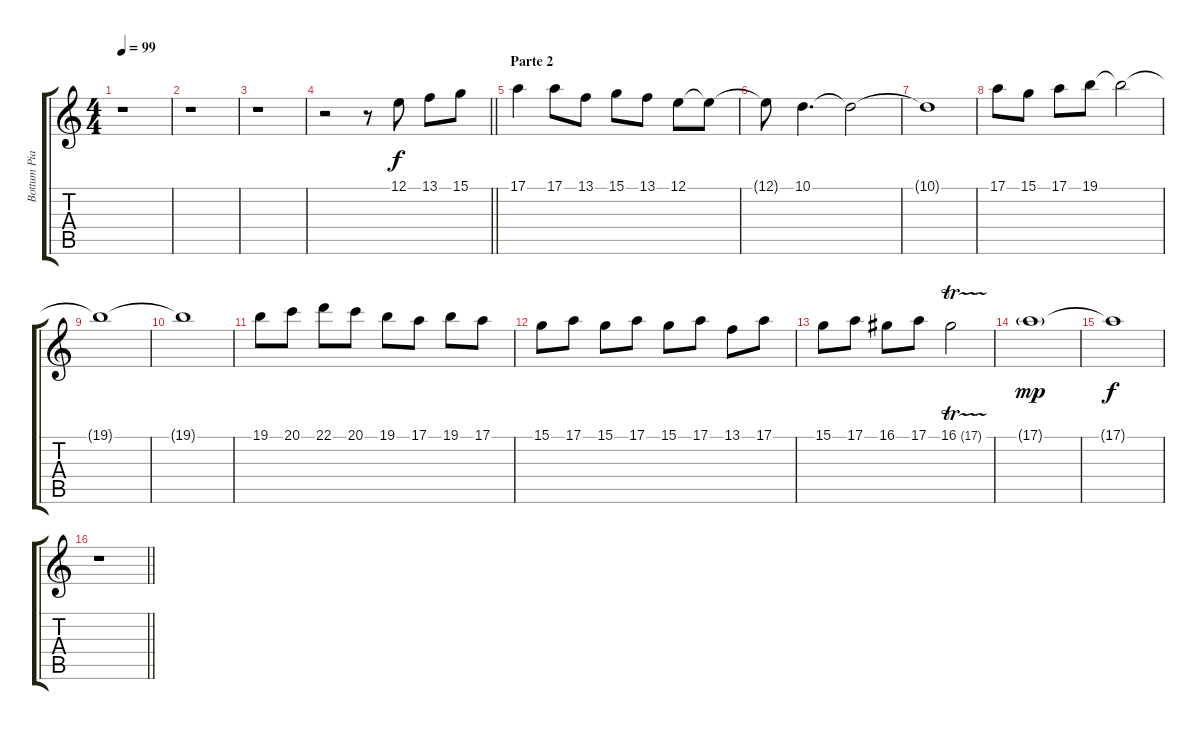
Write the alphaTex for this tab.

\track ("Bottum Piano" "Bottum Pia") {instrument acousticgrandpiano}
\staff {score tabs}
\tuning (E4 B3 G3 D3 A2 E2) {hide}
\ts (4 4)
\tempo 99
\clef g2
\ks c
r.1{dy f} |
r.1 |
r.1 |
\barLineRight lightlight
r.2 r.8 12.1.8 13.1.8 15.1.8 |
\section ("" "Parte 2")
17.1.4 17.1.8 13.1.8 15.1.8 13.1.8 12.1.8 12.1{t}.8 |
12.1{t}.8 10.1.4{d} 10.1{t}.2 |
10.1{t}.1 |
17.1.8 15.1.8 17.1.8 19.1.8 19.1{t}.2 |
19.1{t}.1 |
19.1{t}.1 |
19.1.8 20.1.8 22.1.8 20.1.8 19.1.8 17.1.8 19.1.8 17.1.8 |
15.1.8 17.1.8 15.1.8 17.1.8 15.1.8 17.1.8 13.1.8 17.1.8 |
15.1.8 17.1.8 16.1.8 17.1.8 16.1{tr (17 32)}.2 |
17.1{g}.1{dy mp} |
17.1{t}.1{dy f} |
\barLineRight lightlight
r.1
